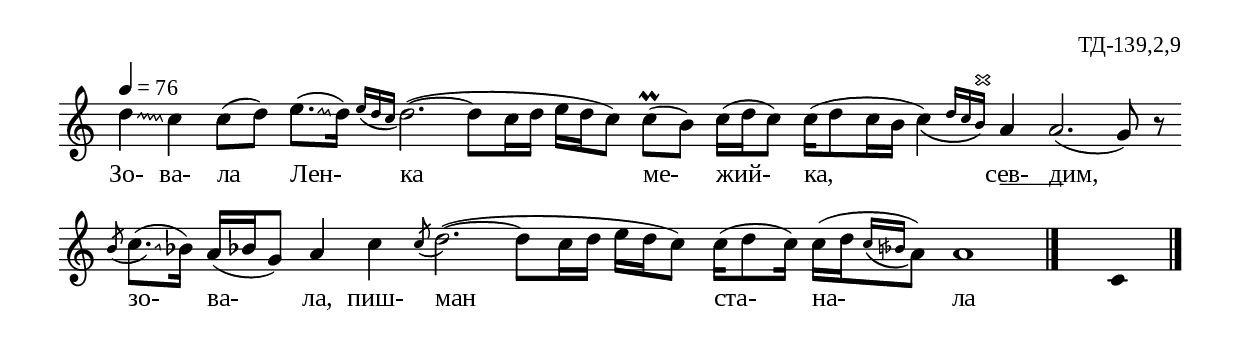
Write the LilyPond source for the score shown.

%{
td_139_2_09
%}

\include "td-preamble.ly"
\include "makam.ly"

\score {
\relative c'' {
\tempo 4 = 76
\cadenzaOn
\phrasingSlurDown
\override Glissando #'style = #'zigzag
\noteFi d4\glissando c c8[( d]) \noteFi e8.[(\glissando d16]) 
\acciaccatura { e16[ d c] }
d2.(~ d8[ c16 d] e[ d c8]) c[\prall( b]) c16[( d c8]) c16[( d8 c16 b]
\afterGrace c4)\( { d16[ c b^\markup { \flat }]\) } a4 a2.( g8) r
\bar ""
\acciaccatura b \noteF c8.[(\glissando bfk16]) a16[( bfk! g8]) a4 c 
\acciaccatura c8 d2.(~ d8[ c16 d] e[ d c8]) c16[( d8 c16]) 
c[( d \grace { c16[\( bfb] } a8]\)) a1
 \bar "|." 
s4 \fixB c,
  \bar "|." 
}
\addlyrics { Зо- ва- ла Лен- ка ме- жий- ка, 
сев- \startTextSpan дим, \stopTextSpan зо- ва- ла, 
пиш- ман ста- на- ла }
%
\layout {
   \context { 
	    \Staff \remove "Time_signature_engraver" } 
  indent = #0
  line-width = 190\mm
  ragged-right=##f
\context {
      \Lyrics
      \consists "Text_spanner_engraver"
      \override TextSpanner #'direction = #DOWN
      \override TextSpanner #'style = #'line    
      \override TextSpanner #'outside-staff-priority = ##f
      \override TextSpanner #'padding = #0.2 % sets the distance of the line from the lyrics
      \override TextSpanner #'bound-details =
      #`((left . ((Y . 0)
                  (padding . 0)
                  (attach-dir . ,LEFT)))
         (left-broken . ((end-on-note . #t)))
         (right . ((Y . 0)
                   (padding . 0)
                   (attach-dir . ,RIGHT))))
    }  
}
%
\midi { 
	\context {
		\Score tempoWholesPerMinute = #(ly:make-moment 76 4)
		}
	}
}
%
\header{
  opus = "ТД-139,2,9"
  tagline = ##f
}


